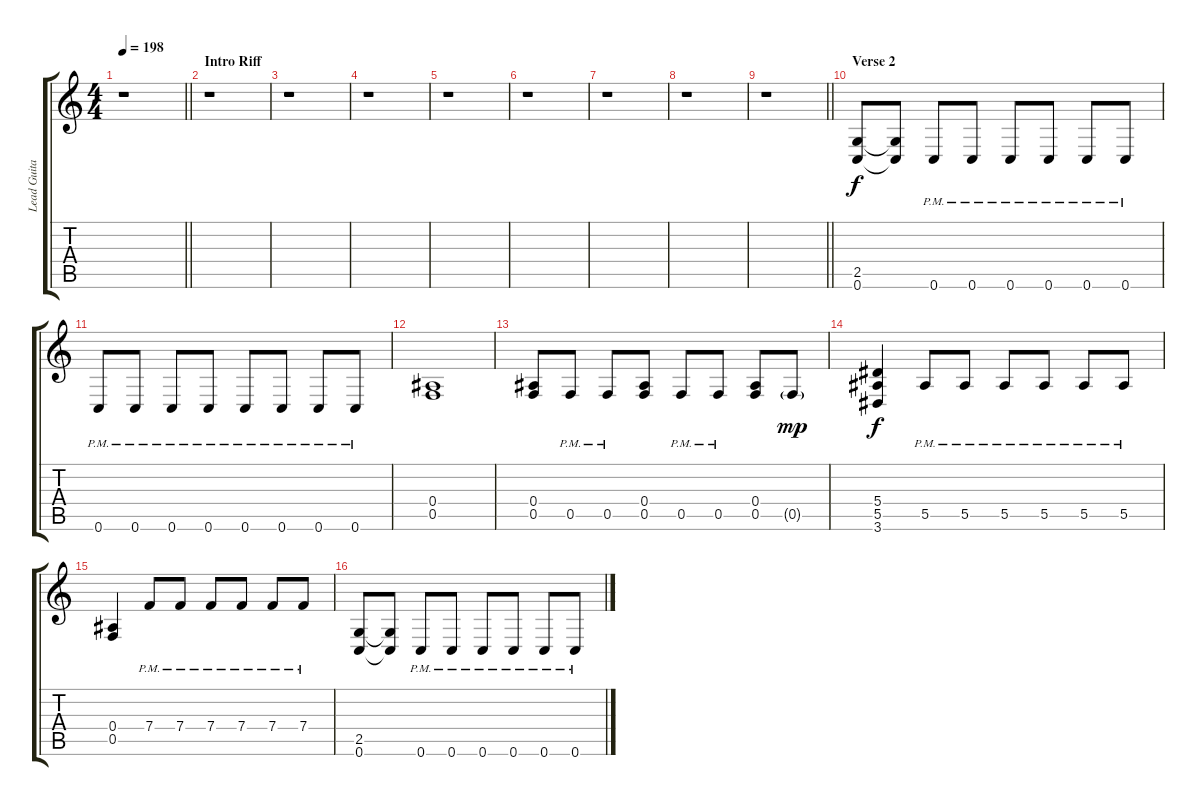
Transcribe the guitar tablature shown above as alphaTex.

\track ("Lead Guitar/Keys Harmony" "Lead Guita") {instrument distortionguitar}
\staff {score tabs}
\tuning (C4 G3 Eb3 Bb2 F2 C2) {hide}
\ts (4 4)
\tempo 198
\clef g2
\barLineRight lightlight
\ks c
r.1{dy f} |
\section ("" "Intro Riff")
r.1 |
r.1 |
r.1 |
r.1 |
r.1 |
r.1 |
r.1 |
\barLineRight lightlight
r.1 |
\section ("" "Verse 2")
(2.5 0.6).8{volume 12 balance 16} (2.5{t} 0.6{t}).8 0.6{pm}.8 0.6{pm}.8 0.6{pm}.8 0.6{pm}.8 0.6{pm}.8 0.6{pm}.8 |
0.6{pm}.8 0.6{pm}.8 0.6{pm}.8 0.6{pm}.8 0.6{pm}.8 0.6{pm}.8 0.6{pm}.8 0.6{pm}.8 |
(0.4 0.5).1 |
(0.4 0.5).8 0.5{pm}.8 0.5{pm}.8 (0.4 0.5).8 0.5{pm}.8 0.5{pm}.8 (0.4 0.5).8 0.5{g}.8{dy mp} |
(5.4 5.5 3.6).4{dy f} 5.5{pm}.8 5.5{pm}.8 5.5{pm}.8 5.5{pm}.8 5.5{pm}.8 5.5{pm}.8 |
(0.4 0.5).4 7.4{pm}.8 7.4{pm}.8 7.4{pm}.8 7.4{pm}.8 7.4{pm}.8 7.4{pm}.8 |
(2.5 0.6).8 (2.5{t} 0.6{t}).8 0.6{pm}.8 0.6{pm}.8 0.6{pm}.8 0.6{pm}.8 0.6{pm}.8 0.6{pm}.8
